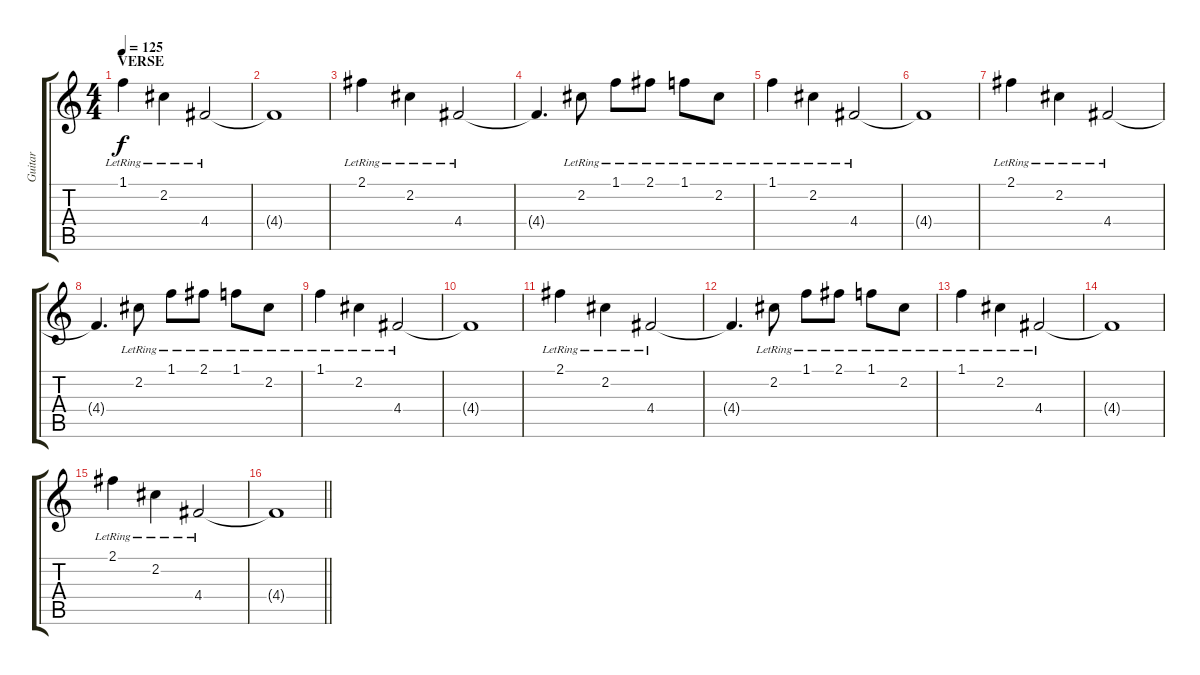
\track ("Guitar" "Guitar") {instrument electricguitarjazz}
\staff {score tabs}
\tuning (E4 B3 G3 D3 A2 E2) {hide}
\ts (4 4)
\section ("" "VERSE")
\tempo 125
\clef g2
\ks c
1.1{lr}.4{dy f} 2.2{lr}.4 4.4{lr}.2 |
4.4{t}.1 |
2.1{lr}.4 2.2{lr}.4 4.4{lr}.2 |
4.4{t}.4{d} 2.2{lr}.8 1.1{lr}.8 2.1{lr}.8 1.1{lr}.8 2.2{lr}.8 |
1.1{lr}.4 2.2{lr}.4 4.4{lr}.2 |
4.4{t}.1 |
2.1{lr}.4 2.2{lr}.4 4.4{lr}.2 |
4.4{t}.4{d} 2.2{lr}.8 1.1{lr}.8 2.1{lr}.8 1.1{lr}.8 2.2{lr}.8 |
1.1{lr}.4 2.2{lr}.4 4.4{lr}.2 |
4.4{t}.1 |
2.1{lr}.4 2.2{lr}.4 4.4{lr}.2 |
4.4{t}.4{d} 2.2{lr}.8 1.1{lr}.8 2.1{lr}.8 1.1{lr}.8 2.2{lr}.8 |
1.1{lr}.4 2.2{lr}.4 4.4{lr}.2 |
4.4{t}.1 |
2.1{lr}.4 2.2{lr}.4 4.4{lr}.2 |
\barLineRight lightlight
4.4{t}.1
